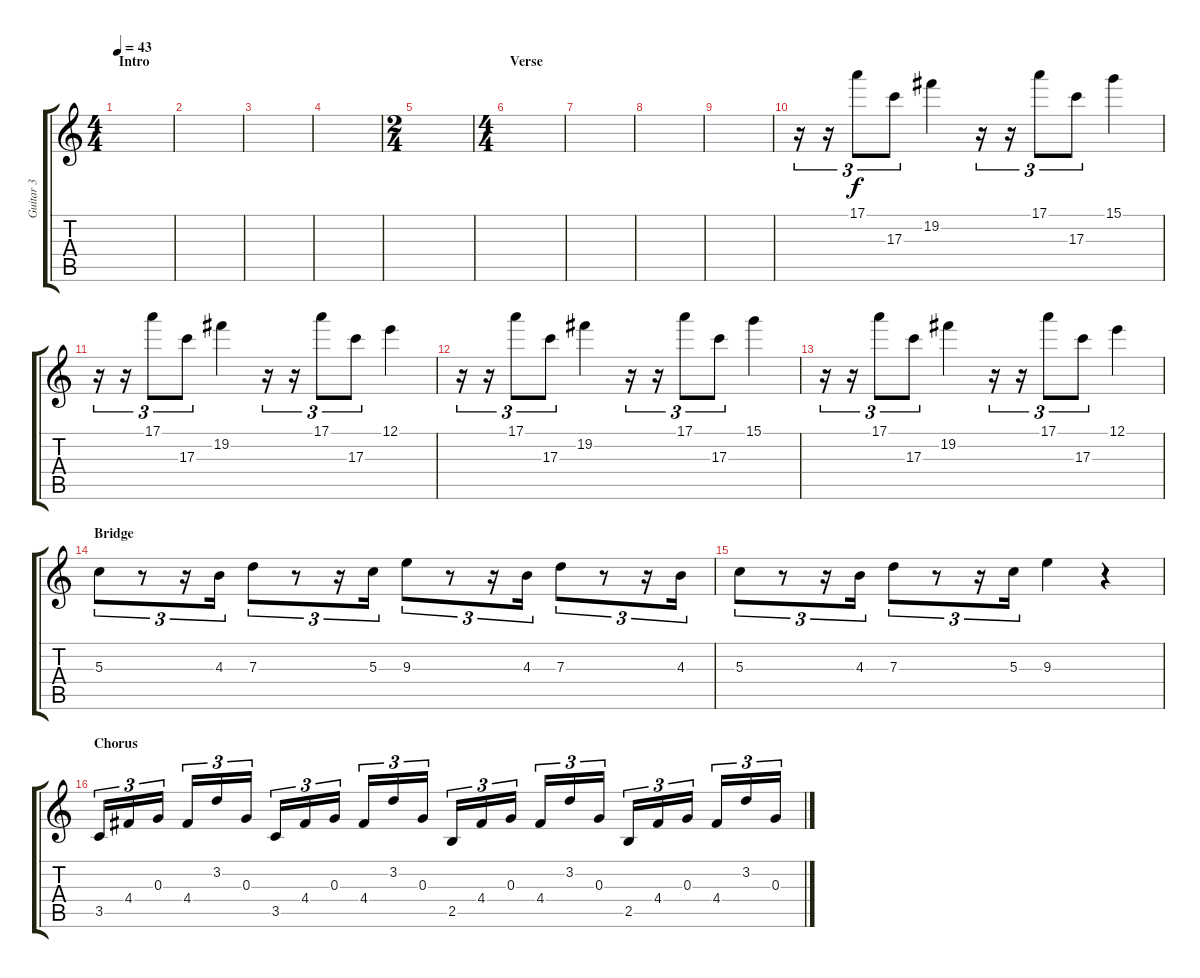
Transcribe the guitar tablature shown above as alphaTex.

\track ("Guitar 3" "Guitar 3") {instrument acousticguitarnylon}
\staff {score tabs}
\tuning (E4 B3 G3 D3 A2 E2) {hide}
\ts (4 4)
\section ("" "Intro")
\tempo 43
\clef g2
\ks c
|
|
|
|
\ts (2 4)
|
\ts (4 4)
\section ("" "Verse")
|
|
|
|
r.16{tu (3 2)} r.16{tu (3 2)} 17.1.8{tu (3 2)} 17.3.8{tu (3 2)} 19.2.4 r.16{tu (3 2)} r.16{tu (3 2)} 17.1.8{tu (3 2)} 17.3.8{tu (3 2)} 15.1.4 |
r.16{tu (3 2)} r.16{tu (3 2)} 17.1.8{tu (3 2)} 17.3.8{tu (3 2)} 19.2.4 r.16{tu (3 2)} r.16{tu (3 2)} 17.1.8{tu (3 2)} 17.3.8{tu (3 2)} 12.1.4 |
r.16{tu (3 2)} r.16{tu (3 2)} 17.1.8{tu (3 2)} 17.3.8{tu (3 2)} 19.2.4 r.16{tu (3 2)} r.16{tu (3 2)} 17.1.8{tu (3 2)} 17.3.8{tu (3 2)} 15.1.4 |
r.16{tu (3 2)} r.16{tu (3 2)} 17.1.8{tu (3 2)} 17.3.8{tu (3 2)} 19.2.4 r.16{tu (3 2)} r.16{tu (3 2)} 17.1.8{tu (3 2)} 17.3.8{tu (3 2)} 12.1.4 |
\section ("" "Bridge")
5.3.8{tu (3 2) volume 13 instrument electricguitarjazz} r.8{tu (3 2)} r.16{tu (3 2)} 4.3.16{tu (3 2)} 7.3.8{tu (3 2)} r.8{tu (3 2)} r.16{tu (3 2)} 5.3.16{tu (3 2)} 9.3.8{tu (3 2)} r.8{tu (3 2)} r.16{tu (3 2)} 4.3.16{tu (3 2)} 7.3.8{tu (3 2)} r.8{tu (3 2)} r.16{tu (3 2)} 4.3.16{tu (3 2)} |
5.3.8{tu (3 2)} r.8{tu (3 2)} r.16{tu (3 2)} 4.3.16{tu (3 2)} 7.3.8{tu (3 2)} r.8{tu (3 2)} r.16{tu (3 2)} 5.3.16{tu (3 2)} 9.3.4 r.4 |
\section ("" "Chorus")
3.5.16{tu (3 2) volume 8 instrument acousticguitarnylon} 4.4.16{tu (3 2)} 0.3.16{tu (3 2)} 4.4.16{tu (3 2)} 3.2.16{tu (3 2)} 0.3.16{tu (3 2)} 3.5.16{tu (3 2)} 4.4.16{tu (3 2)} 0.3.16{tu (3 2)} 4.4.16{tu (3 2)} 3.2.16{tu (3 2)} 0.3.16{tu (3 2)} 2.5.16{tu (3 2)} 4.4.16{tu (3 2)} 0.3.16{tu (3 2)} 4.4.16{tu (3 2)} 3.2.16{tu (3 2)} 0.3.16{tu (3 2)} 2.5.16{tu (3 2)} 4.4.16{tu (3 2)} 0.3.16{tu (3 2)} 4.4.16{tu (3 2)} 3.2.16{tu (3 2)} 0.3.16{tu (3 2)}
